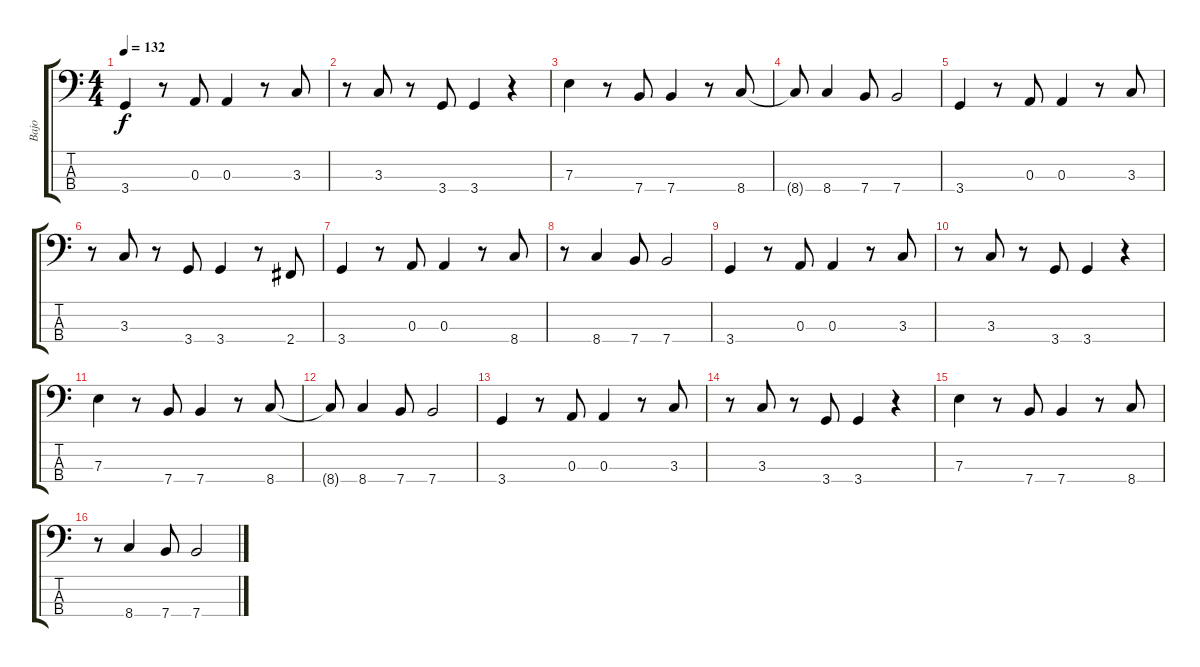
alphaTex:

\track ("Bajo" "Bajo") {instrument electricbassfinger}
\staff {score tabs}
\tuning (G2 D2 A1 E1) {hide}
\ts (4 4)
\tempo 132
\clef f4
\ks c
3.4.4{dy f} r.8 0.3.8 0.3.4 r.8 3.3.8 |
r.8 3.3.8 r.8 3.4.8 3.4.4 r.4 |
7.3.4 r.8 7.4.8 7.4.4 r.8 8.4.8 |
8.4{t}.8 8.4.4 7.4.8 7.4.2 |
3.4.4 r.8 0.3.8 0.3.4 r.8 3.3.8 |
r.8 3.3.8 r.8 3.4.8 3.4.4 r.8 2.4.8 |
3.4.4 r.8 0.3.8 0.3.4 r.8 8.4.8 |
r.8 8.4.4 7.4.8 7.4.2 |
3.4.4 r.8 0.3.8 0.3.4 r.8 3.3.8 |
r.8 3.3.8 r.8 3.4.8 3.4.4 r.4 |
7.3.4 r.8 7.4.8 7.4.4 r.8 8.4.8 |
8.4{t}.8 8.4.4 7.4.8 7.4.2 |
3.4.4 r.8 0.3.8 0.3.4 r.8 3.3.8 |
r.8 3.3.8 r.8 3.4.8 3.4.4 r.4 |
7.3.4 r.8 7.4.8 7.4.4 r.8 8.4.8 |
r.8 8.4.4 7.4.8 7.4.2
